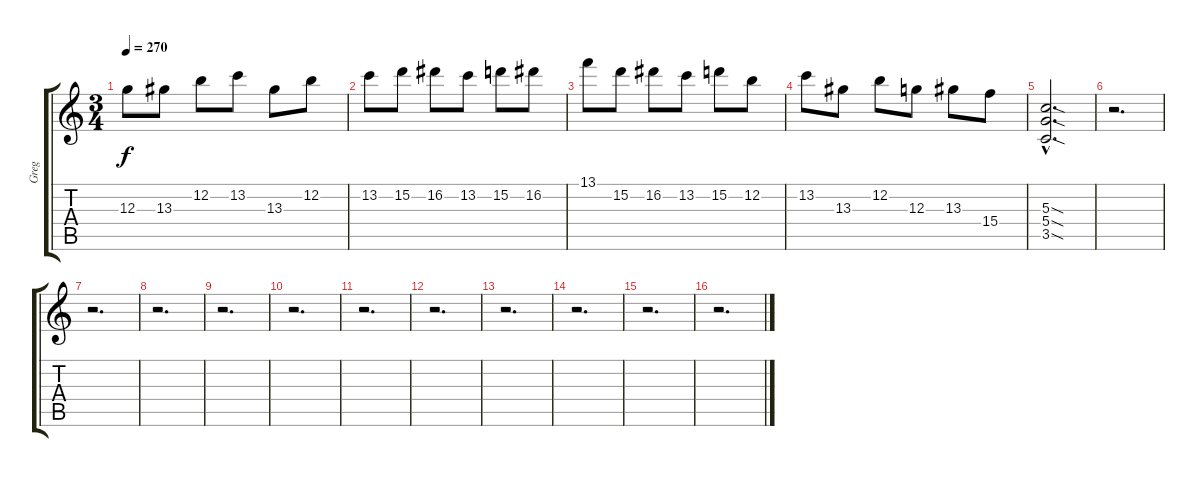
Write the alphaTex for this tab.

\track ("Greg" "Greg") {instrument overdrivenguitar}
\staff {score tabs}
\tuning (E4 B3 G3 D3 A2 E2) {hide}
\ts (3 4)
\tempo 270
\clef g2
\ks c
12.3.8{dy f volume 13 instrument overdrivenguitar} 13.3.8 12.2.8 13.2.8 13.3.8 12.2.8 |
13.2.8 15.2.8 16.2.8 13.2.8 15.2.8 16.2.8 |
13.1.8 15.2.8 16.2.8 13.2.8 15.2.8 12.2.8 |
13.2.8 13.3.8 12.2.8 12.3.8 13.3.8 15.4.8 |
(5.3{sod hac} 5.4{sod hac} 3.5{sod hac}).2{d} |
r.2{d} |
r.2{d} |
r.2{d} |
r.2{d} |
r.2{d} |
r.2{d} |
r.2{d} |
r.2{d} |
r.2{d} |
r.2{d} |
r.2{d}
